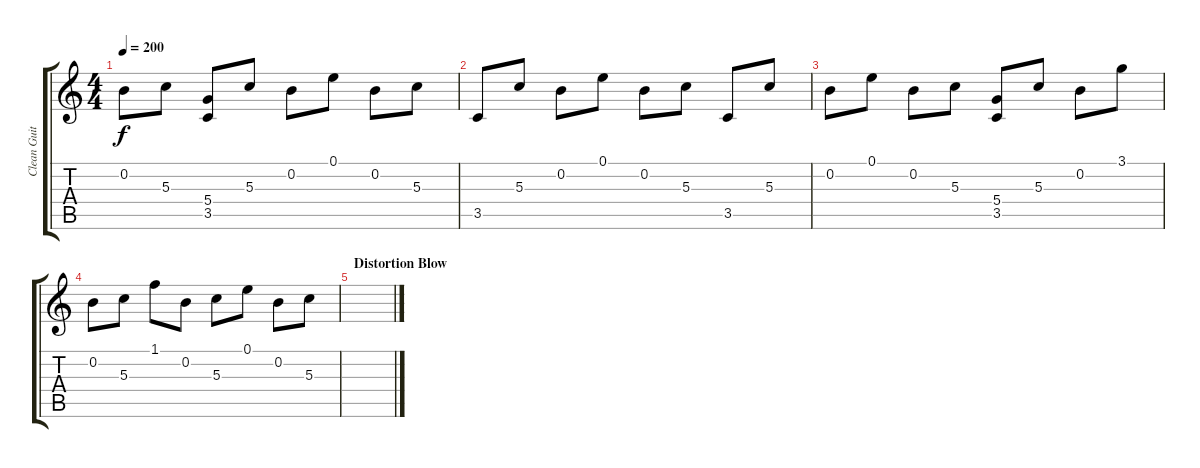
\track ("Clean Guitars" "Clean Guit") {instrument electricguitarclean}
\staff {score tabs}
\tuning (E4 B3 G3 D3 A2 E2) {hide}
\ts (4 4)
\tempo 200
\clef g2
\ks c
0.2.8{dy f} 5.3.8 (5.4 3.5).8 5.3.8 0.2.8 0.1.8 0.2.8 5.3.8 |
3.5.8 5.3.8 0.2.8 0.1.8 0.2.8 5.3.8 3.5.8 5.3.8 |
0.2.8 0.1.8 0.2.8 5.3.8 (5.4 3.5).8 5.3.8 0.2.8 3.1.8 |
0.2.8 5.3.8 1.1.8 0.2.8 5.3.8 0.1.8 0.2.8 5.3.8 |
\section ("" "Distortion Blow")
